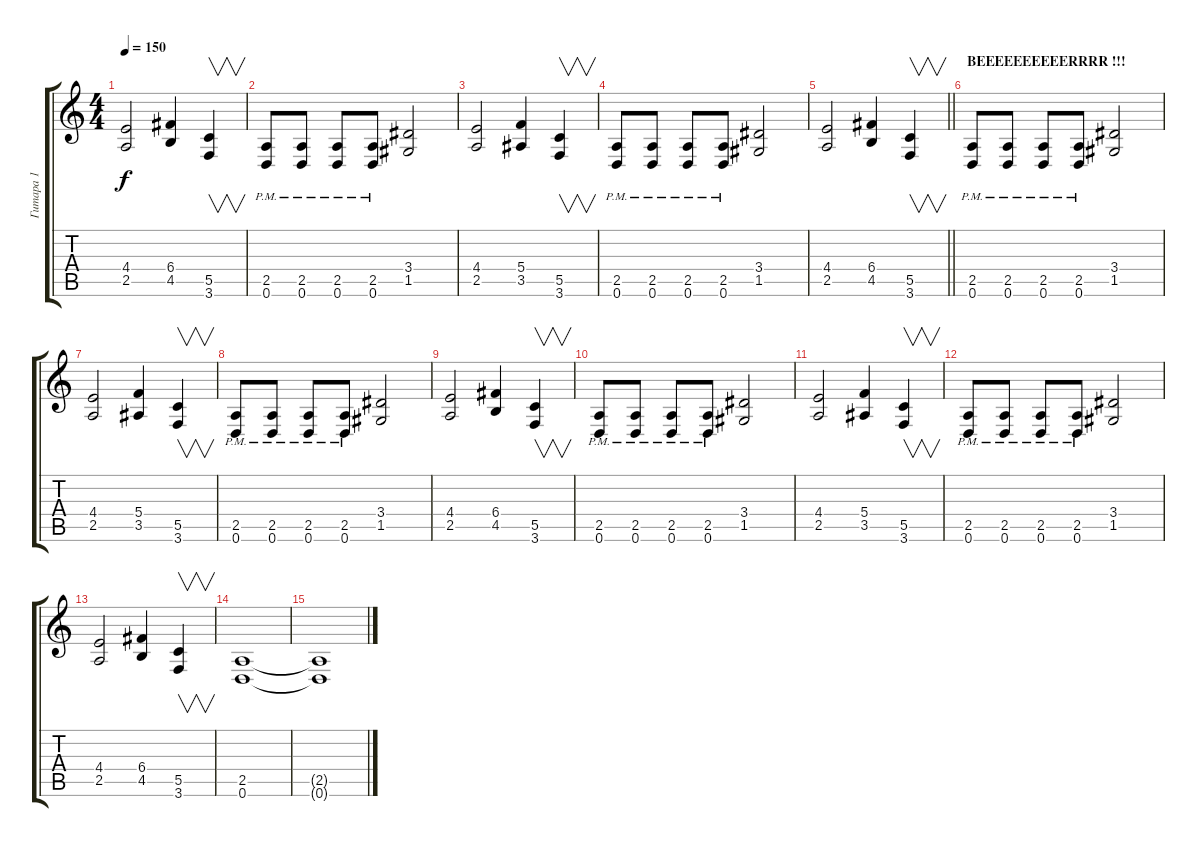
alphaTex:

\track ("Гитара 1" "Гитара 1") {instrument distortionguitar}
\staff {score tabs}
\tuning (D4 A3 F3 C3 G2 D2) {hide}
\ts (4 4)
\tempo 150
\clef g2
\ks c
(4.4 2.5).2{dy f} (6.4 4.5).4 (5.5 3.6).4{v} |
(2.5{pm} 0.6{pm}).8 (2.5{pm} 0.6{pm}).8 (2.5{pm} 0.6{pm}).8 (2.5{pm} 0.6{pm}).8 (3.4 1.5).2 |
(4.4 2.5).2 (5.4 3.5).4 (5.5 3.6).4{v} |
(2.5{pm} 0.6{pm}).8 (2.5{pm} 0.6{pm}).8 (2.5{pm} 0.6{pm}).8 (2.5{pm} 0.6{pm}).8 (3.4 1.5).2 |
\barLineRight lightlight
(4.4 2.5).2 (6.4 4.5).4 (5.5 3.6).4{v} |
\section ("" "BEEEEEEEEEERRRR !!!")
(2.5{pm} 0.6{pm}).8 (2.5{pm} 0.6{pm}).8 (2.5{pm} 0.6{pm}).8 (2.5{pm} 0.6{pm}).8 (3.4 1.5).2 |
(4.4 2.5).2 (5.4 3.5).4 (5.5 3.6).4{v} |
(2.5{pm} 0.6{pm}).8 (2.5{pm} 0.6{pm}).8 (2.5{pm} 0.6{pm}).8 (2.5{pm} 0.6{pm}).8 (3.4 1.5).2 |
(4.4 2.5).2 (6.4 4.5).4 (5.5 3.6).4{v} |
(2.5{pm} 0.6{pm}).8 (2.5{pm} 0.6{pm}).8 (2.5{pm} 0.6{pm}).8 (2.5{pm} 0.6{pm}).8 (3.4 1.5).2 |
(4.4 2.5).2 (5.4 3.5).4 (5.5 3.6).4{v} |
(2.5{pm} 0.6{pm}).8 (2.5{pm} 0.6{pm}).8 (2.5{pm} 0.6{pm}).8 (2.5{pm} 0.6{pm}).8 (3.4 1.5).2 |
(4.4 2.5).2 (6.4 4.5).4 (5.5 3.6).4{v} |
(2.5 0.6).1 |
(2.5{t} 0.6{t}).1
